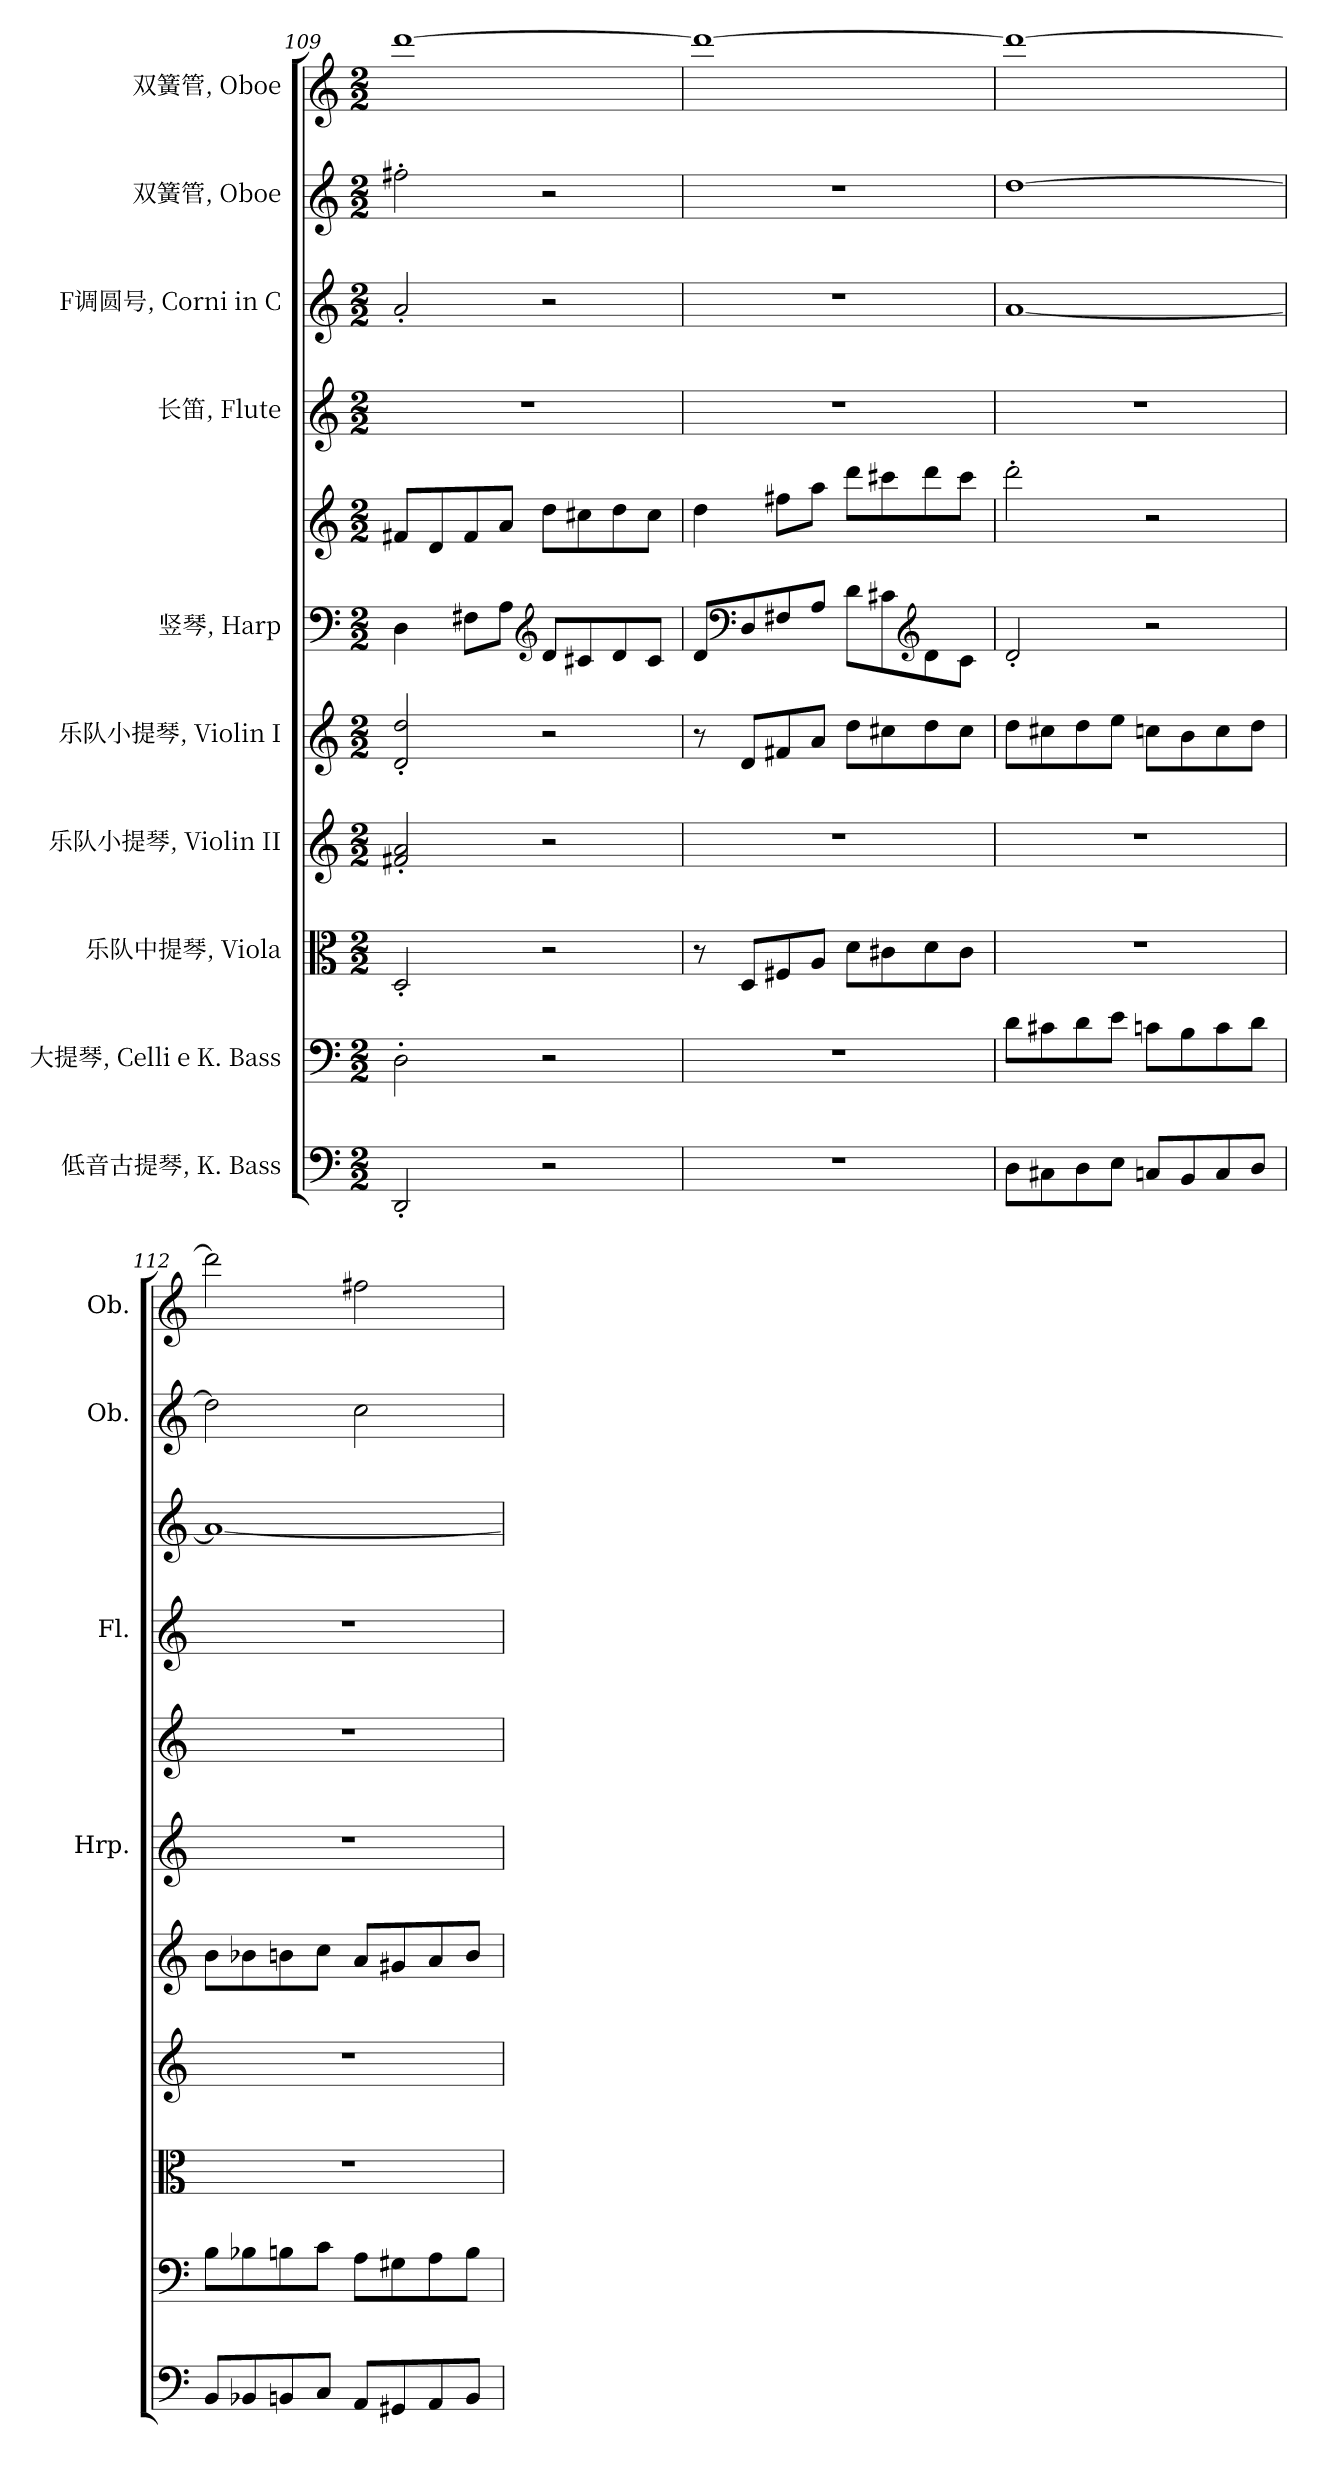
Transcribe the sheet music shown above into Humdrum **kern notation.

**kern	**kern	**kern	**kern	**kern	**kern	**kern	**kern	**kern	**kern	**kern
*part10	*part9	*part8	*part7	*part6	*part5	*part5	*part4	*part3	*part2	*part1
*staff11	*staff10	*staff9	*staff8	*staff7	*staff6	*staff5	*staff4	*staff3	*staff2	*staff1
*I"低音古提琴, K. Bass	*I"大提琴, Celli e K. Bass	*I"乐队中提琴, Viola	*I"乐队小提琴, Violin II	*I"乐队小提琴, Violin I	*I"竖琴, Harp	*	*I"长笛, Flute	*I"F调圆号, Corni in C	*I"双簧管, Oboe	*I"双簧管, Oboe
*	*	*	*	*	*I'Hrp.	*	*I'Fl.	*	*I'Ob.	*I'Ob.
*clefF4	*clefF4	*clefC3	*clefG2	*clefG2	*clefF4	*clefG2	*clefG2	*clefG2	*clefG2	*clefG2
*	*	*	*	*	*	*	*	*ITrd4c7	*	*
*k[]	*k[]	*k[]	*k[]	*k[]	*k[]	*k[]	*k[]	*k[b-]	*k[]	*k[]
*M2/2	*M2/2	*M2/2	*M2/2	*M2/2	*M2/2	*M2/2	*M2/2	*M2/2	*M2/2	*M2/2
=109	=109	=109	=109	=109	=109	=109	=109	=109	=109	=109
2DD'/	2D'\	2D'/	2f#X/' 2a/'	2d/' 2dd/'	4D\	8f#X/L	1r	2d'/	2ff#X'\	[1ddd
.	.	.	.	.	.	8d/	.	.	.	.
.	.	.	.	.	8F#X\L	8f#/	.	.	.	.
.	.	.	.	.	8A\J	8a/J	.	.	.	.
*	*	*	*	*	*clefG2	*	*	*	*	*
2r	2r	2r	2r	2r	8d/L	8dd\L	.	2r	2r	.
.	.	.	.	.	8c#X/	8cc#X\	.	.	.	.
.	.	.	.	.	8d/	8dd\	.	.	.	.
.	.	.	.	.	8c#/J	8cc#\J	.	.	.	.
!!LO:PB:g=z
=110	=110	=110	=110	=110	=110	=110	=110	=110	=110	=110
1r	1r	8r	1r	8r	8d/L	4dd\	1r	1r	1r	1ddd_
*	*	*	*	*	*clefF4	*	*	*	*	*
.	.	8D/L	.	8d/L	8D/	.	.	.	.	.
.	.	8F#X/	.	8f#X/	8F#X/	8ff#X\L	.	.	.	.
.	.	8A/J	.	8a/J	8A/J	8aa\J	.	.	.	.
.	.	8d\L	.	8dd\L	8d\L	8ddd\L	.	.	.	.
.	.	8c#X\	.	8cc#X\	8c#X\	8ccc#X\	.	.	.	.
*	*	*	*	*	*clefG2	*	*	*	*	*
.	.	8d\	.	8dd\	8d\	8ddd\	.	.	.	.
.	.	8c#\J	.	8cc#\J	8c#\J	8ccc#\J	.	.	.	.
=111	=111	=111	=111	=111	=111	=111	=111	=111	=111	=111
8D\L	8d\L	1r	1r	8dd\L	2d'/	2ddd'\	1r	[1d	[1dd	1ddd_
8C#X\	8c#X\	.	.	8cc#X\	.	.	.	.	.	.
8D\	8d\	.	.	8dd\	.	.	.	.	.	.
8E\J	8e\J	.	.	8ee\J	.	.	.	.	.	.
8Cn/L	8cn\L	.	.	8ccn\L	2r	2r	.	.	.	.
8BB/	8B\	.	.	8b\	.	.	.	.	.	.
8C/	8c\	.	.	8cc\	.	.	.	.	.	.
8D/J	8d\J	.	.	8dd\J	.	.	.	.	.	.
=112	=112	=112	=112	=112	=112	=112	=112	=112	=112	=112
8BB/L	8B\L	1r	1r	8b\L	1r	1r	1r	1d_	2dd\]	2ddd\]
8BB-X/	8B-X\	.	.	8b-X\	.	.	.	.	.	.
8BBn/	8Bn\	.	.	8bn\	.	.	.	.	.	.
8C/J	8c\J	.	.	8cc\J	.	.	.	.	.	.
8AA/L	8A\L	.	.	8a/L	.	.	.	.	2cc\	2ff#X\
8GG#X/	8G#X\	.	.	8g#X/	.	.	.	.	.	.
8AA/	8A\	.	.	8a/	.	.	.	.	.	.
8BB/J	8B\J	.	.	8b/J	.	.	.	.	.	.
=	=	=	=	=	=	=	=	=	=	=
*-	*-	*-	*-	*-	*-	*-	*-	*-	*-	*-
